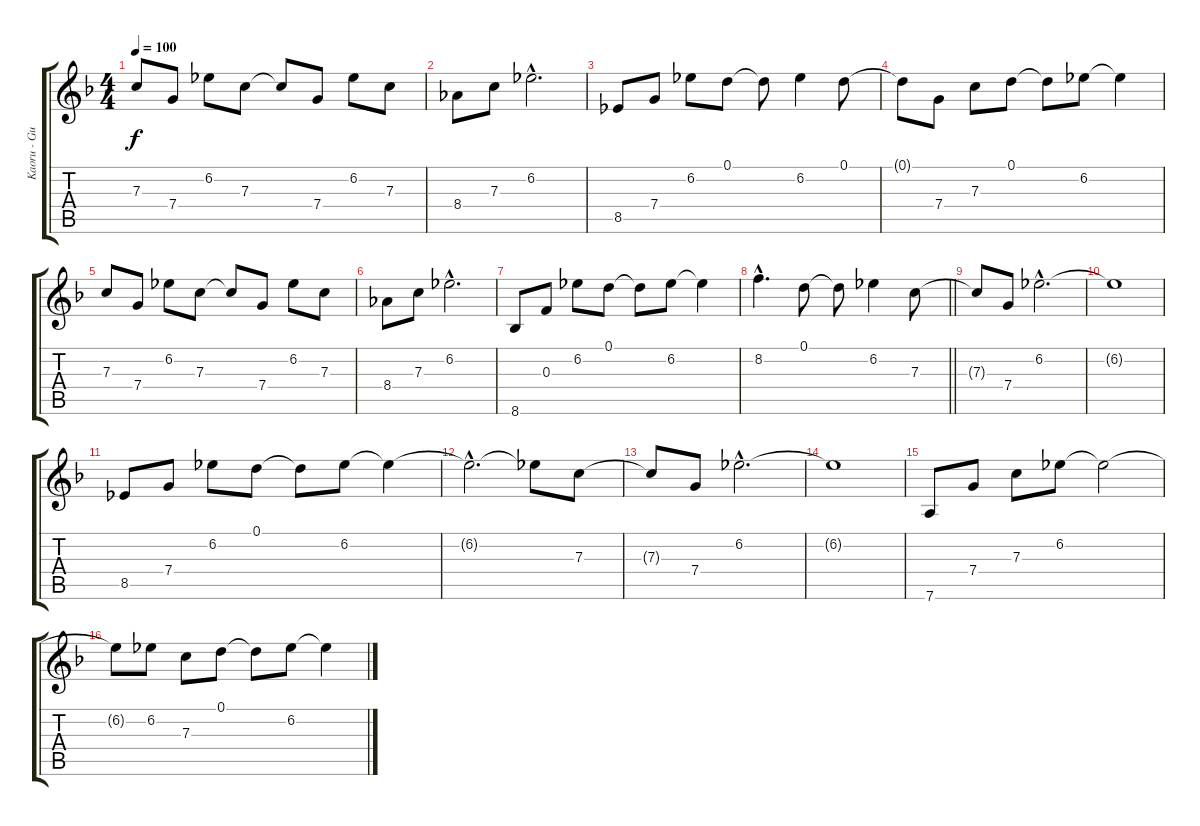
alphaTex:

\track ("Kaoru - Guitar 1" "Kaoru - Gu") {instrument acousticguitarsteel}
\staff {score tabs}
\tuning (D4 A3 F3 C3 G2 D2) {hide}
\ts (4 4)
\tempo 100
\clef g2
\ks f
7.3.8{dy f instrument acousticguitarsteel} 7.4.8 6.2.8 7.3.8 7.3{t}.8 7.4.8 6.2.8 7.3.8 |
8.4.8 7.3.8 6.2{hac}.2{d} |
8.5.8 7.4.8 6.2.8 0.1.8 0.1{t}.8 6.2.4 0.1.8 |
0.1{t}.8 7.4.8 7.3.8 0.1.8 0.1{t}.8 6.2.8 6.2{t}.4 |
7.3.8 7.4.8 6.2.8 7.3.8 7.3{t}.8 7.4.8 6.2.8 7.3.8 |
8.4.8 7.3.8 6.2{hac}.2{d} |
8.6.8 0.3.8 6.2.8 0.1.8 0.1{t}.8 6.2.8 6.2{t}.4 |
\barLineRight lightlight
8.2{hac}.4{d} 0.1.8 0.1{t}.8 6.2.4 7.3.8 |
7.3{t}.8 7.4.8 6.2{hac}.2{d} |
6.2{t}.1 |
8.5.8 7.4.8 6.2.8 0.1.8 0.1{t}.8 6.2.8 6.2{t}.4 |
6.2{hac t}.2{d} 6.2{t}.8 7.3.8 |
7.3{t}.8 7.4.8 6.2{hac}.2{d} |
6.2{t}.1 |
7.6.8 7.4.8 7.3.8 6.2.8 6.2{t}.2 |
6.2{t}.8 6.2.8 7.3.8 0.1.8 0.1{t}.8 6.2.8 6.2{t}.4
